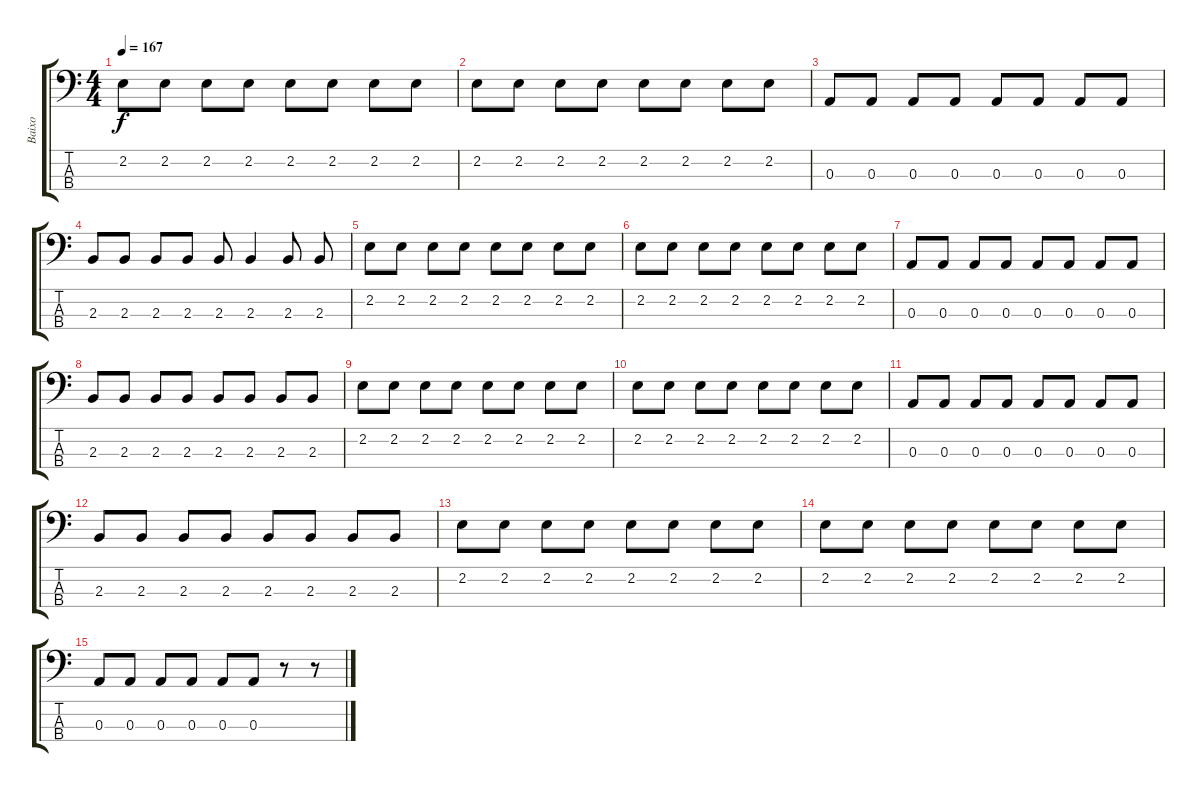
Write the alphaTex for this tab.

\track ("Baixo" "Baixo") {instrument electricbassfinger}
\staff {score tabs}
\tuning (G2 D2 A1 E1) {hide}
\ts (4 4)
\tempo 167
\clef f4
\ks c
2.2.8{dy f} 2.2.8 2.2.8 2.2.8 2.2.8 2.2.8 2.2.8 2.2.8 |
2.2.8 2.2.8 2.2.8 2.2.8 2.2.8 2.2.8 2.2.8 2.2.8 |
0.3.8 0.3.8 0.3.8 0.3.8 0.3.8 0.3.8 0.3.8 0.3.8 |
2.3.8 2.3.8 2.3.8 2.3.8 2.3.8 2.3.4 2.3.8 2.3.8 |
2.2.8 2.2.8 2.2.8 2.2.8 2.2.8 2.2.8 2.2.8 2.2.8 |
2.2.8 2.2.8 2.2.8 2.2.8 2.2.8 2.2.8 2.2.8 2.2.8 |
0.3.8 0.3.8 0.3.8 0.3.8 0.3.8 0.3.8 0.3.8 0.3.8 |
2.3.8 2.3.8 2.3.8 2.3.8 2.3.8 2.3.8 2.3.8 2.3.8 |
2.2.8 2.2.8 2.2.8 2.2.8 2.2.8 2.2.8 2.2.8 2.2.8 |
2.2.8 2.2.8 2.2.8 2.2.8 2.2.8 2.2.8 2.2.8 2.2.8 |
0.3.8 0.3.8 0.3.8 0.3.8 0.3.8 0.3.8 0.3.8 0.3.8 |
2.3.8 2.3.8 2.3.8 2.3.8 2.3.8 2.3.8 2.3.8 2.3.8 |
2.2.8 2.2.8 2.2.8 2.2.8 2.2.8 2.2.8 2.2.8 2.2.8 |
2.2.8 2.2.8 2.2.8 2.2.8 2.2.8 2.2.8 2.2.8 2.2.8 |
0.3.8 0.3.8 0.3.8 0.3.8 0.3.8 0.3.8 r.8 r.8
